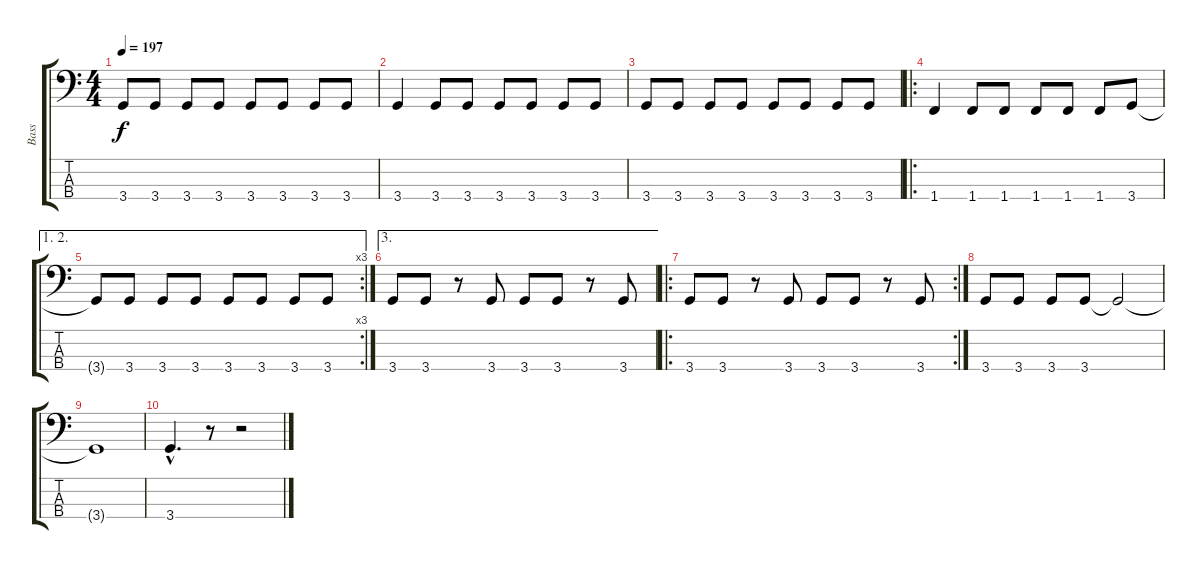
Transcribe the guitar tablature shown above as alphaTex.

\track ("Bass" "Bass") {instrument electricbasspick}
\staff {score tabs}
\tuning (G2 D2 A1 E1) {hide}
\ts (4 4)
\tempo 197
\clef f4
\ks c
3.4{t}.8{dy f} 3.4.8 3.4.8 3.4.8 3.4.8 3.4.8 3.4.8 3.4.8 |
3.4.4 3.4.8 3.4.8 3.4.8 3.4.8 3.4.8 3.4.8 |
3.4.8 3.4.8 3.4.8 3.4.8 3.4.8 3.4.8 3.4.8 3.4.8 |
\ro
1.4.4 1.4.8 1.4.8 1.4.8 1.4.8 1.4.8 3.4.8 |
\ae (1 2)
\rc 3
3.4{t}.8 3.4.8 3.4.8 3.4.8 3.4.8 3.4.8 3.4.8 3.4.8 |
\ae 3
3.4.8 3.4.8 r.8 3.4.8 3.4.8 3.4.8 r.8 3.4.8 |
\ro
\rc 2
3.4.8 3.4.8 r.8 3.4.8 3.4.8 3.4.8 r.8 3.4.8 |
3.4.8 3.4.8 3.4.8 3.4.8 3.4{t}.2 |
3.4{t}.1 |
3.4{hac}.4{d} r.8 r.2
